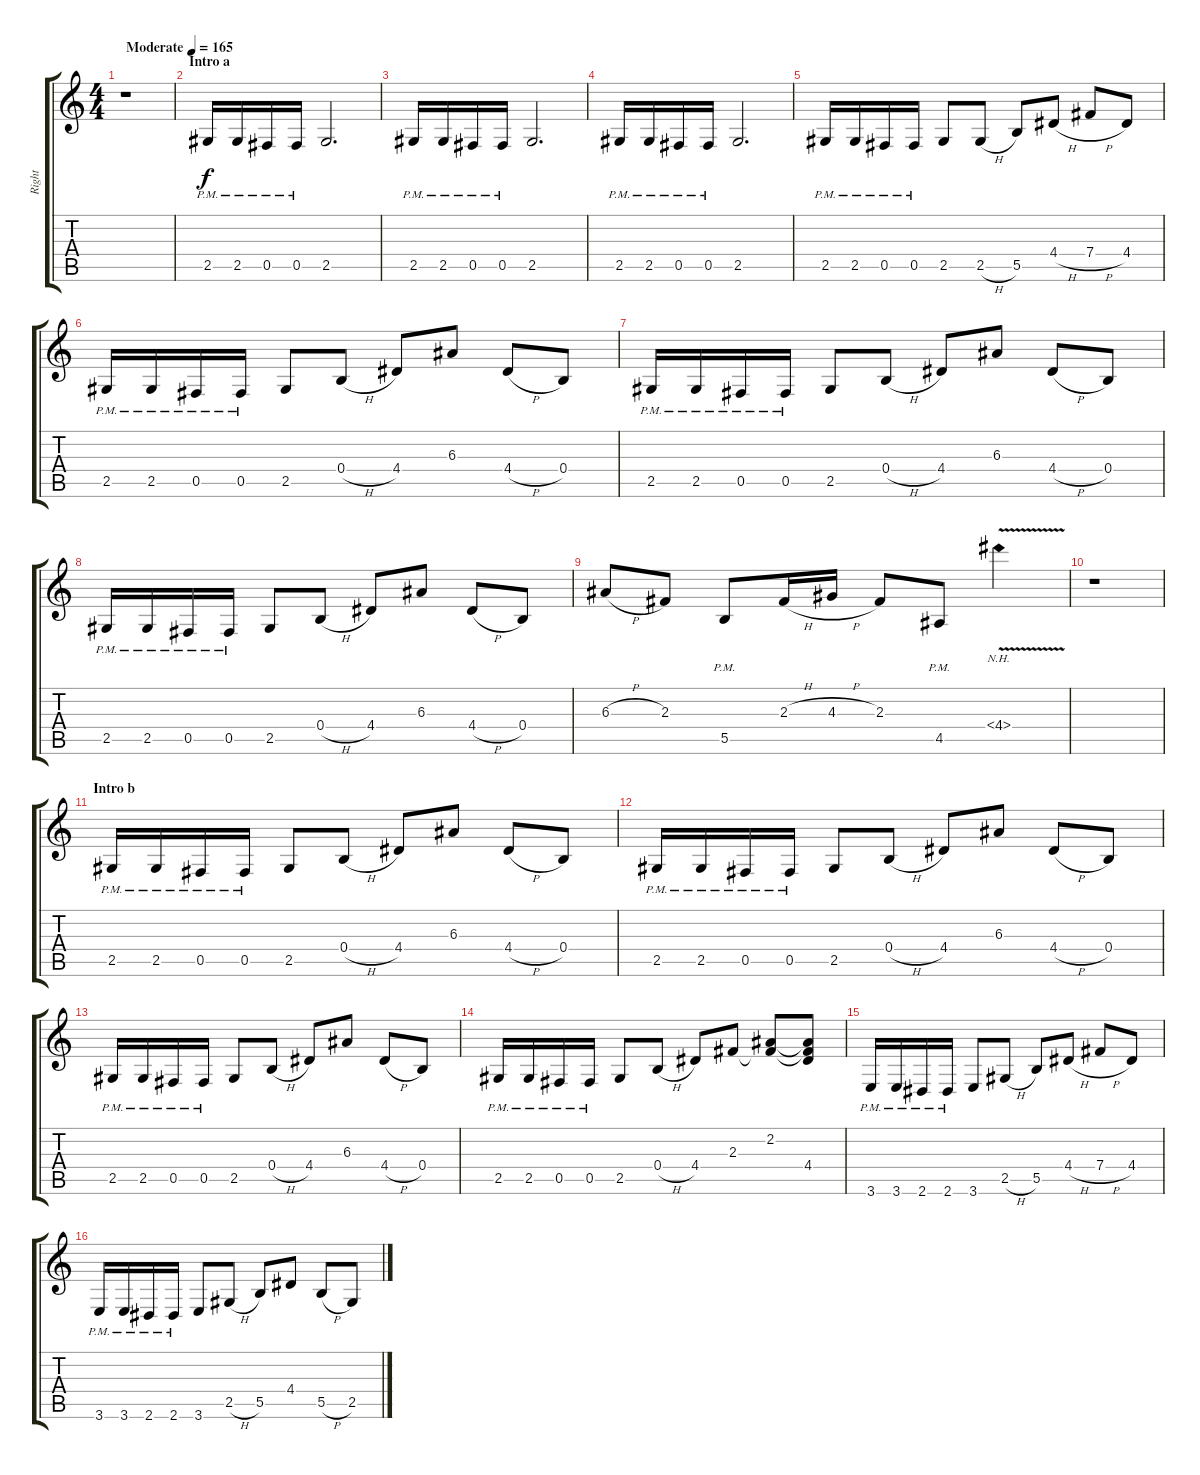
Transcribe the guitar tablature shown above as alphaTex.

\track ("Right" "Right") {instrument distortionguitar}
\staff {score tabs}
\tuning (Db4 Ab3 E3 B2 Gb2 Db2) {hide}
\ts (4 4)
\tempo (165 "Moderate")
\clef g2
\ks c
r.1{dy f instrument distortionguitar} |
\section ("" "Intro a")
2.5{pm}.16 2.5{pm}.16 0.5{pm}.16 0.5{pm}.16 2.5.2{d} |
2.5{pm}.16 2.5{pm}.16 0.5{pm}.16 0.5{pm}.16 2.5.2{d} |
2.5{pm}.16 2.5{pm}.16 0.5{pm}.16 0.5{pm}.16 2.5.2{d} |
2.5{pm}.16 2.5{pm}.16 0.5{pm}.16 0.5{pm}.16 2.5.8 2.5{h}.8 5.5.8 4.4{h}.8 7.4{h}.8 4.4.8 |
2.5{pm}.16 2.5{pm}.16 0.5{pm}.16 0.5{pm}.16 2.5.8 0.4{h}.8 4.4.8 6.3.8 4.4{h}.8 0.4.8 |
2.5{pm}.16 2.5{pm}.16 0.5{pm}.16 0.5{pm}.16 2.5.8 0.4{h}.8 4.4.8 6.3.8 4.4{h}.8 0.4.8 |
2.5{pm}.16 2.5{pm}.16 0.5{pm}.16 0.5{pm}.16 2.5.8 0.4{h}.8 4.4.8 6.3.8 4.4{h}.8 0.4.8 |
6.3{h}.8 2.3.8 5.5{pm}.8 2.3{h}.16 4.3{h}.16 2.3.8 4.5{pm}.8 4.4{nh v}.4 |
r.1 |
\section ("" "Intro b")
2.5{pm}.16 2.5{pm}.16 0.5{pm}.16 0.5{pm}.16 2.5.8 0.4{h}.8 4.4.8 6.3.8 4.4{h}.8 0.4.8 |
2.5{pm}.16 2.5{pm}.16 0.5{pm}.16 0.5{pm}.16 2.5.8 0.4{h}.8 4.4.8 6.3.8 4.4{h}.8 0.4.8 |
2.5{pm}.16 2.5{pm}.16 0.5{pm}.16 0.5{pm}.16 2.5.8 0.4{h}.8 4.4.8 6.3.8 4.4{h}.8 0.4.8 |
2.5{pm}.16 2.5{pm}.16 0.5{pm}.16 0.5{pm}.16 2.5.8 0.4{h}.8 4.4.8 2.3.8 (2.2 2.3{t}).8 (2.2{t} 2.3{t} 4.4).8 |
3.6{pm}.16 3.6{pm}.16 2.6{pm}.16 2.6{pm}.16 3.6.8 2.5{h}.8 5.5.8 4.4{h}.8 7.4{h}.8 4.4.8 |
3.6{pm}.16 3.6{pm}.16 2.6{pm}.16 2.6{pm}.16 3.6.8 2.5{h}.8 5.5.8 4.4.8 5.5{h}.8 2.5.8
